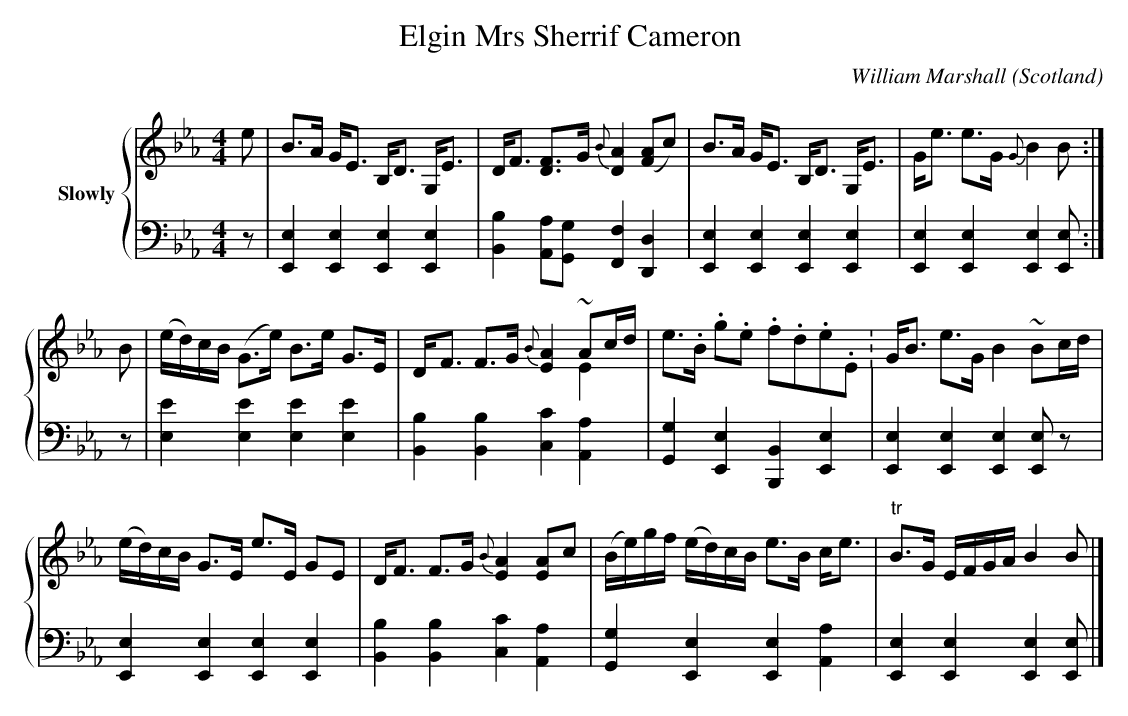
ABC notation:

X:1
T:Mrs Sherrif Cameron, Elgin
C:William Marshall
L:1/8
M:4/4
O:Scotland
K:Eb major
%%staves {1 2}
V:1 name="Slowly"
e | \
B>A G<E B,<D G,<E | D<F [DF]>G {B}[DA]2 ([FA]c) | \
B>A G<E B,<D G,<E | G<e e>G {G}B2 B :|
B |\
(e/d/)c/B/ (G>e) B>e G>E | D<F F>G {B}[EA]2 ~Ac/d/ & x6E2| \
e.>B. g.e. f.d.e.E. | G<B e>G B2 ~Bc/d/ |
(e/d/)c/B/ G>E e>E GE | D<F F>G {B}[EA]2 [EA]c | \
(B/e/)g/f/ (e/d/)c/B/ e>B c<e | "tr"B>G E/F/G/A/ B2 B |]
V:2 clef=bass octave=-2
L:1/4
z/ |\
[Ee][Ee][Ee][Ee] | [Bb][Aa]/[Gg]/[Ff][Dd] | \
[Ee][Ee][Ee][Ee] | [Ee][Ee][Ee][Ee]/ :|
z/ |\
[ee'][ee'][ee'][ee'] | [Bb][Bb][cc'][Aa] | \
[Gg][Ee][B,B][Ee] | [Ee][Ee][Ee][Ee]/z/ | \
[Ee][Ee][Ee][Ee] | [Bb][Bb][cc'][Aa] | \
[Gg][Ee][Ee][Aa] | [Ee][Ee][Ee][Ee]/ |]
